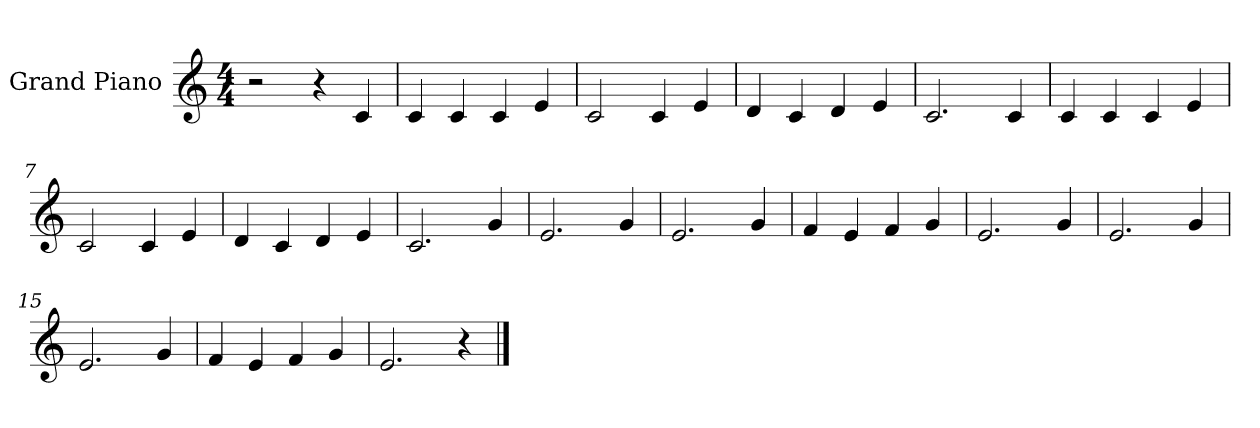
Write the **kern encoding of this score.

**kern
*part1
*staff1
*I"Grand Piano
*I'Pno
*clefG2
*k[]
*C:
*M4/4
=1
2r
4r
4c/
=2
4c/
4c/
4c/
4e/
=3
2c/
4c/
4e/
=4
4d/
4c/
4d/
4e/
=5
2.c/
4c/
=6
4c/
4c/
4c/
4e/
!!LO:LB:g=z
=7
2c/
4c/
4e/
=8
4d/
4c/
4d/
4e/
=9
2.c/
4g/
=10
2.e/
4g/
=11
2.e/
4g/
=12
4f/
4e/
4f/
4g/
=13
2.e/
4g/
!!LO:LB:g=z
=14
2.e/
4g/
=15
2.e/
4g/
=16
4f/
4e/
4f/
4g/
=17
2.e/
4r
==
*-
